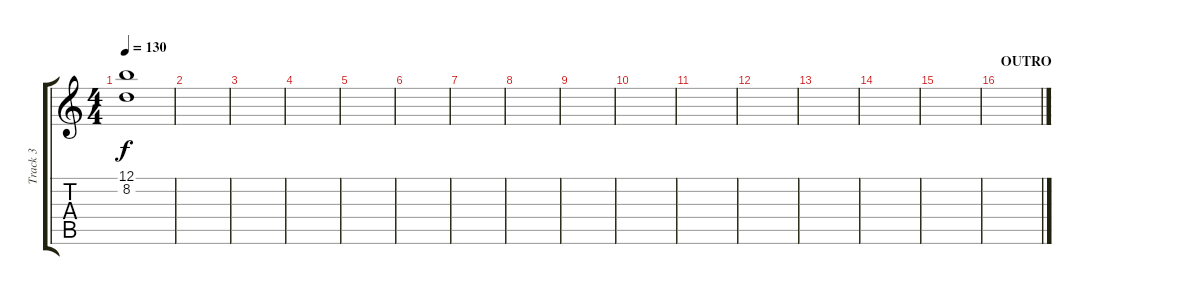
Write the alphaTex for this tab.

\track ("Track 3" "Track 3") {instrument distortionguitar}
\staff {score tabs}
\tuning (B3 Gb3 D3 A2 E2 B1) {hide}
\ts (4 4)
\tempo 130
\clef g2
\ks c
(12.1{t} 8.2{t}).1{dy f} |
|
|
|
|
|
|
|
|
|
|
|
|
|
|
\section ("" "OUTRO")
